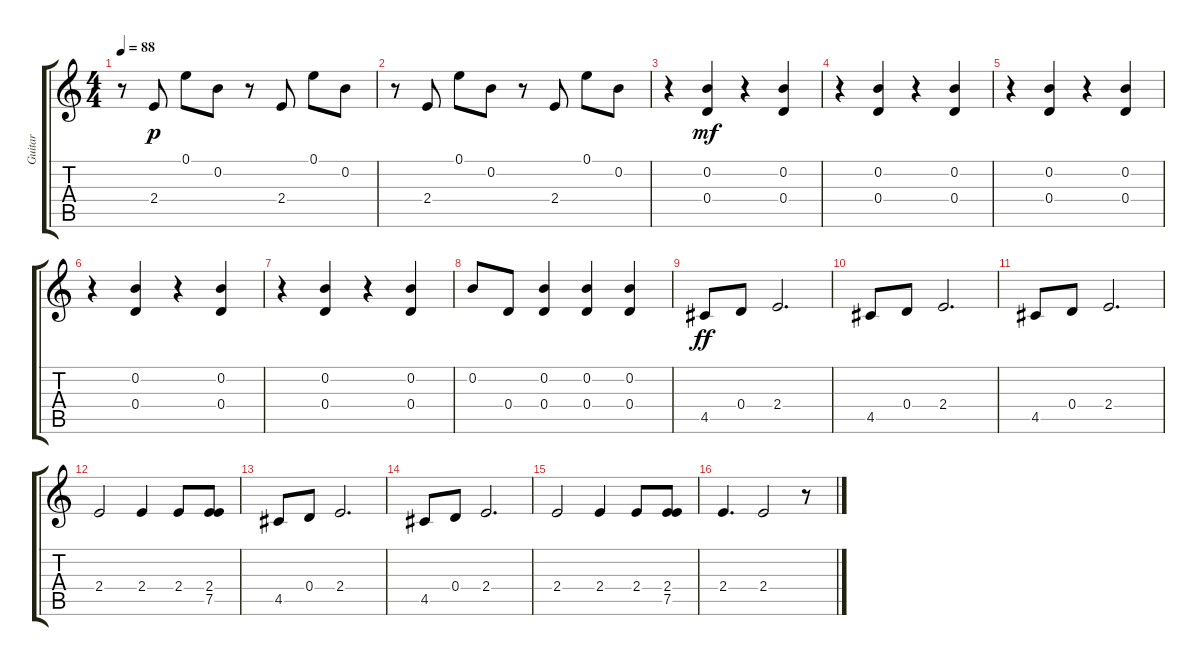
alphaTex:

\track ("Guitar" "Guitar") {instrument acousticguitarsteel}
\staff {score tabs}
\tuning (E4 B3 G3 D3 A2 E2) {hide}
\ts (4 4)
\tempo 88
\clef g2
\ks c
r.8{dy p} 2.4.8 0.1.8 0.2.8 r.8 2.4.8 0.1.8 0.2.8 |
r.8 2.4.8 0.1.8 0.2.8 r.8 2.4.8 0.1.8 0.2.8 |
r.4 (0.2 0.4).4{dy mf volume 8} r.4 (0.2 0.4).4 |
r.4 (0.2 0.4).4 r.4 (0.2 0.4).4 |
r.4 (0.2 0.4).4 r.4 (0.2 0.4).4 |
r.4 (0.2 0.4).4 r.4 (0.2 0.4).4 |
r.4 (0.2 0.4).4 r.4 (0.2 0.4).4 |
0.2.8 0.4.8 (0.2 0.4).4 (0.2 0.4).4 (0.2 0.4).4 |
4.5.8{dy ff volume 14 instrument distortionguitar} 0.4.8 2.4.2{d} |
4.5.8 0.4.8 2.4.2{d} |
4.5.8 0.4.8 2.4.2{d} |
2.4.2 2.4.4 2.4.8 (2.4 7.5).8 |
4.5.8 0.4.8 2.4.2{d} |
4.5.8 0.4.8 2.4.2{d} |
2.4.2 2.4.4 2.4.8 (2.4 7.5).8 |
2.4.4{d} 2.4.2 r.8
